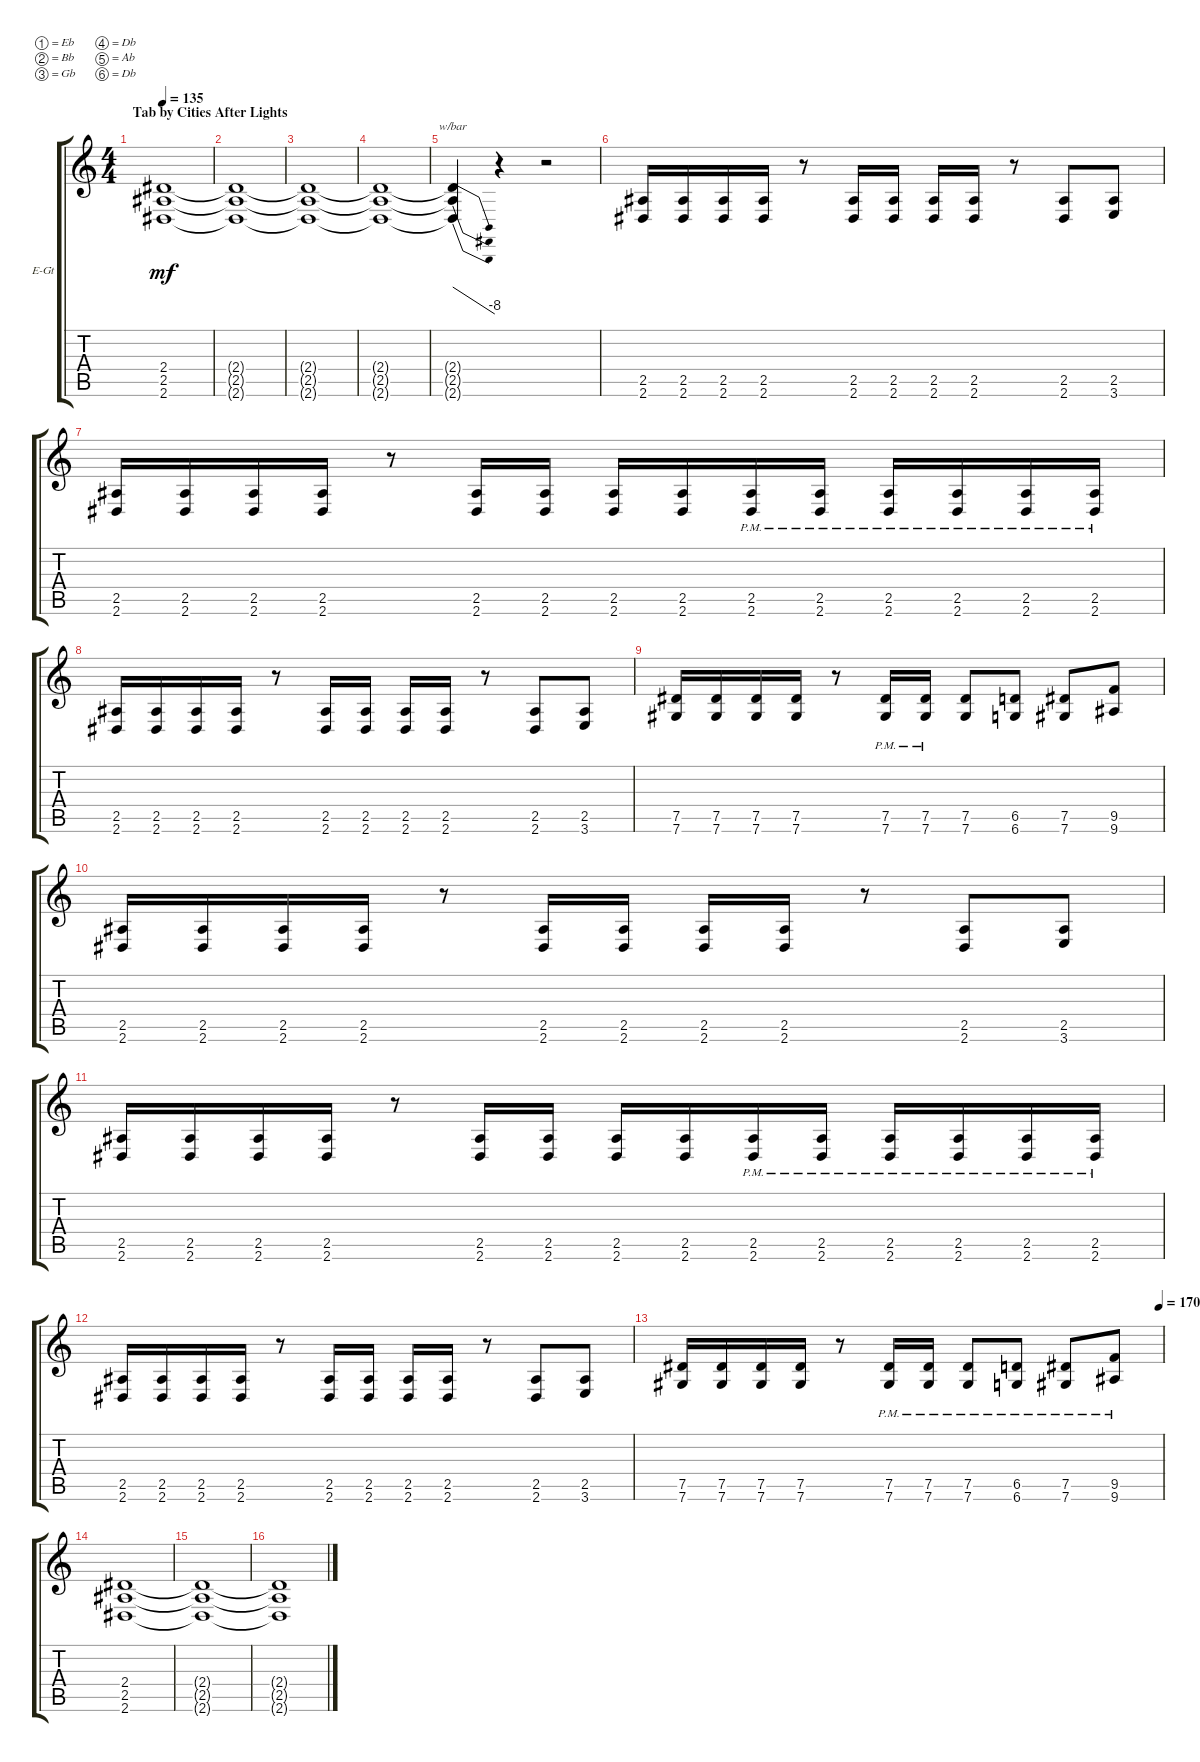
\defaultSystemsLayout 4
\bracketExtendMode groupsimilarinstruments
\firstSystemTrackNameOrientation horizontal
\otherSystemsTrackNameOrientation horizontal
\track ("Electric Guitar" "E-Gt") {instrument distortionguitar}
\staff {score tabs}
\tuning (Eb4 Bb3 Gb3 Db3 Ab2 Db2)
\ts (4 4)
\section ("" "Tab by Cities After Lights")
\tempo 135
\clef g2
\scale
0.487395
\ks c
(2.6 2.5 2.4).1{dy mf instrument distortionguitar} |
\scale
0.256303 (2.4{t} 2.5{t} 2.6{t}).1 |
\scale
0.256303 (2.4{t} 2.5{t} 2.6{t}).1 |
\scale
0.333333 (2.4{t} 2.5{t} 2.6{t}).1 |
\scale
0.333333 (2.4{t} 2.5{t} 2.6{t}).4{tbe (dive default 0 0 44.4 -32)} r.4 r.2 |
\scale
0.333333 (2.5 2.6).16 (2.5 2.6).16 (2.5 2.6).16 (2.5 2.6).16 r.8 (2.5 2.6).16 (2.5 2.6).16 (2.5 2.6).16 (2.5 2.6).16 r.8 (2.5 2.6).8 (2.5 3.6).8 |
\scale
0.333333 (2.5 2.6).16 (2.5 2.6).16 (2.5 2.6).16 (2.5 2.6).16 r.8 (2.5 2.6).16 (2.5 2.6).16 (2.5 2.6).16 (2.5 2.6).16 (2.6{pm} 2.5{pm}).16 (2.6{pm} 2.5{pm}).16 (2.6{pm} 2.5{pm}).16 (2.6{pm} 2.5{pm}).16 (2.6{pm} 2.5{pm}).16 (2.6{pm} 2.5{pm}).16 |
\scale
0.333333 (2.5 2.6).16 (2.5 2.6).16 (2.5 2.6).16 (2.5 2.6).16 r.8 (2.5 2.6).16 (2.5 2.6).16 (2.5 2.6).16 (2.5 2.6).16 r.8 (2.5 2.6).8 (2.5 3.6).8 |
\scale
0.333333 (7.5 7.6).16 (7.5 7.6).16 (7.5 7.6).16 (7.5 7.6).16 r.8 (7.5{pm} 7.6).16 (7.5{pm} 7.6).16 (7.5 7.6).8 (6.5 6.6).8 (7.6 7.5).8 (9.6 9.5).8 |
\scale
0.333333 (2.5 2.6).16 (2.5 2.6).16 (2.5 2.6).16 (2.5 2.6).16 r.8 (2.5 2.6).16 (2.5 2.6).16 (2.5 2.6).16 (2.5 2.6).16 r.8 (2.5 2.6).8 (2.5 3.6).8 |
\scale
0.333333 (2.5 2.6).16 (2.5 2.6).16 (2.5 2.6).16 (2.5 2.6).16 r.8 (2.5 2.6).16 (2.5 2.6).16 (2.5 2.6).16 (2.5 2.6).16 (2.6{pm} 2.5{pm}).16 (2.6{pm} 2.5{pm}).16 (2.6{pm} 2.5{pm}).16 (2.6{pm} 2.5{pm}).16 (2.6{pm} 2.5{pm}).16 (2.6{pm} 2.5{pm}).16 |
\scale
0.333333 (2.5 2.6).16 (2.5 2.6).16 (2.5 2.6).16 (2.5 2.6).16 r.8 (2.5 2.6).16 (2.5 2.6).16 (2.5 2.6).16 (2.5 2.6).16 r.8 (2.5 2.6).8 (2.5 3.6).8 |
\tempo (170 0.99375)
\scale
0.333333 (7.5 7.6).16 (7.5 7.6).16 (7.5 7.6).16 (7.5 7.6).16 r.8 (7.5{pm} 7.6).16 (7.5{pm} 7.6).16 (7.5{pm} 7.6).8 (6.5{pm} 6.6).8 (7.6 7.5{pm}).8 (9.6 9.5{pm}).8 |
\scale
0.333333 (2.6 2.5 2.4).1 |
\scale
0.333333 (2.4{t} 2.5{t} 2.6{t}).1 |
\scale
0.333333 (2.4{t} 2.5{t} 2.6{t}).1
